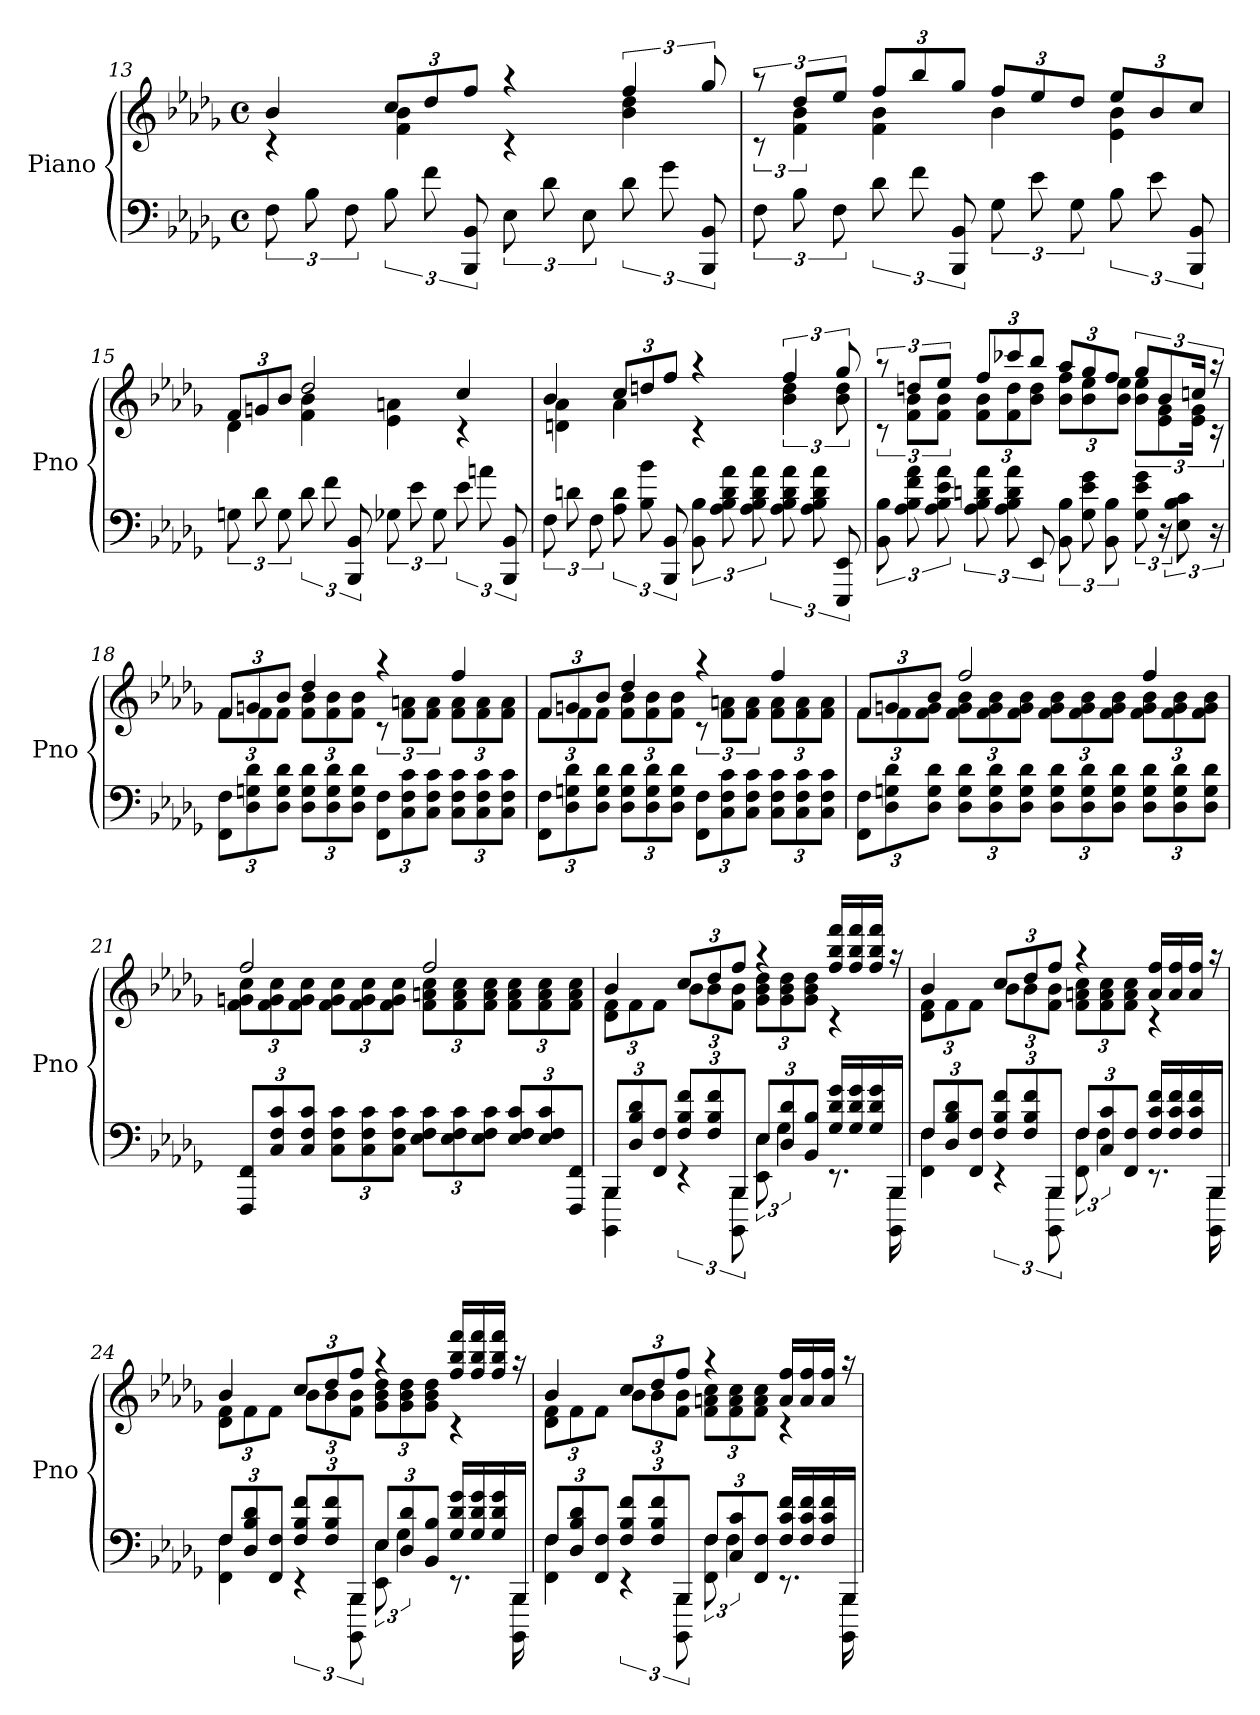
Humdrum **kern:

**kern	**kern
*part1	*part1
*staff2	*staff1
*I"Piano	*
*I'Pno	*
*clefF4	*clefG2
*k[b-e-a-d-g-]	*k[b-e-a-d-g-]
*b-:	*b-:
*M4/4	*M4/4
*met(c)	*met(c)
=13	=13
*	*^
12F	4b-	4rc
12B-	.	.
12F	.	.
12B-	12ccL	4f 4b-
12f	12dd-	.
12BBB- 12BB-	12ffJ	.
12E-	4raa	4rc
12d-	.	.
12E-	.	.
12d-	6ff	4b- 4dd-
12g-	.	.
12BBB- 12BB-	12gg-	.
=14	=14	=14
12F	12raa	12rc
12B-	12dd-L	6f 6b-
12F	12ee-J	.
12d-	12ffL	4f 4b-
12f	12bb-	.
12BBB- 12BB-	12gg-J	.
12G-	12ffL	4b-
12e-	12ee-	.
12G-	12dd-J	.
12B-	12ee-L	4e- 4b-
12e-	12b-	.
12BBB- 12BB-	12ccJ	.
=15	=15	=15
12Gn	12fL	4d-
12d-	12gn	.
12G	12b-J	.
12d-	2dd-	4f 4b-
12f	.	.
12BBB- 12BB-	.	.
12G-X	.	4e- 4an
12e-	.	.
12G-	.	.
12e-	4cc	4rc
12an	.	.
12BBB- 12BB-	.	.
=16	=16	=16
12F	4b-	4dn 4a-
12dn	.	.
12F	.	.
12A- 12d	12ccL	4a-
12B- 12b-	12ddn	.
12BBB- 12BB-	12ffJ	.
12BB- 12B-	4raa	4rc
12A- 12B- 12d 12a-	.	.
12A- 12B- 12d 12a-	.	.
12A- 12B- 12d 12a-	6ff	6b- 6dd
12A- 12B- 12d 12a-	.	.
12EEE- 12EE-	12gg-	12b- 12dd
=17	=17	=17
12BB- 12B-	12raa	12rc
12A- 12B- 12f 12a-	12ddnL	12f 12b-L
12A- 12B- 12e- 12a-	12ee-J	12f 12b-J
12A- 12B- 12dn 12a-	12ffL	12f 12b-L
12A- 12B- 12d 12a-	12ccc-X	12f 12dd
12EE-	12bb-J	12b- 12ddJ
12BB- 12B-	12aa-L	12b- 12ffL
12G- 12e- 12g-	12gg-	12b- 12ee-
12BB- 12B-	12ffJ	12b- 12ee-J
12G- 12e- 12g-	12gg-L	12b- 12ee-L
24r	12b-	12e- 12g-
12E- 12B- 12c	.	.
.	24ccnJk	24e- 24g-Jk
24r	24raa	24rc
=18	=18	=18
12FF 12FL	12fL	12fL
12D- 12Gn 12d-	12gn	12f
12D- 12G 12d-J	12b-J	12fJ
12D- 12G 12d-L	4dd-	12f 12b-L
12D- 12G 12d-	.	12f 12b-
12D- 12G 12d-J	.	12f 12b-J
12FF 12FL	4raa	12rc
12C 12F 12c	.	12f 12anL
12C 12F 12cJ	.	12f 12aJ
12C 12F 12cL	4ff	12f 12aL
12C 12F 12c	.	12f 12a
12C 12F 12cJ	.	12f 12aJ
=19	=19	=19
12FF 12FL	12fL	12fL
12D- 12Gn 12d-	12gn	12f
12D- 12G 12d-J	12b-J	12fJ
12D- 12G 12d-L	4dd-	12f 12b-L
12D- 12G 12d-	.	12f 12b-
12D- 12G 12d-J	.	12f 12b-J
12FF 12FL	4raa	12rc
12C 12F 12c	.	12f 12anL
12C 12F 12cJ	.	12f 12aJ
12C 12F 12cL	4ff	12f 12aL
12C 12F 12c	.	12f 12a
12C 12F 12cJ	.	12f 12aJ
=20	=20	=20
12FF 12FL	12fL	12fL
12D- 12Gn 12d-	12gn	12f
12D- 12G 12d-J	12b-J	12f 12gJ
12D- 12G 12d-L	2ff	12f 12g 12b-L
12D- 12G 12d-	.	12f 12g 12b-
12D- 12G 12d-J	.	12f 12g 12b-J
12D- 12G 12d-L	.	12f 12g 12b-L
12D- 12G 12d-	.	12f 12g 12b-
12D- 12G 12d-J	.	12f 12g 12b-J
12D- 12G 12d-L	4ff	12f 12g 12b-L
12D- 12G 12d-	.	12f 12g 12b-
12D- 12G 12d-J	.	12f 12g 12b-J
=21	=21	=21
12FFF 12FFL	2ff	12f 12gn 12ccL
12C 12F 12c	.	12f 12g 12cc
12C 12F 12cJ	.	12f 12g 12ccJ
12C 12F 12cL	.	12f 12g 12ccL
12C 12F 12c	.	12f 12g 12cc
12C 12F 12cJ	.	12f 12g 12ccJ
12E- 12F 12cL	2ff	12f 12an 12ccL
12E- 12F 12c	.	12f 12a 12cc
12E- 12F 12cJ	.	12f 12a 12ccJ
12E- 12F 12cL	.	12f 12a 12ccL
12E- 12F 12c	.	12f 12a 12cc
12FFF 12FFJ	.	12f 12a 12ccJ
=22	=22	=22
*^	*	*
12BBB-L	4BBBB- 4BBB-	4b-	12d- 12fL
12D- 12B- 12d-	.	.	12f
12FF 12FJ	.	.	12fJ
12F 12B- 12fL	6rEE	12ccL	12b-L
12F 12B- 12f	.	12dd-	12b-
12BBB-J	12BBBB- 12BBB-	12ffJ	12f 12b-J
12E-L	12EE- 12E-	4raa	12g- 12b- 12dd-L
12D- 12d-	6G-	.	12g- 12b- 12dd-
12BB- 12B-J	.	.	12g- 12b- 12dd-J
16G- 16d- 16g-LL	8.rEE	16ff 16bb- 16fffLL	4rc
16G- 16d- 16g-	.	16ff 16bb- 16fff	.
16G- 16d- 16g-	.	16ff 16bb- 16fffJJ	.
16BBB-JJ	16BBBB- 16BBB-	16raa	.
=23	=23	=23	=23
12FL	4FF 4F	4b-	12d- 12fL
12D- 12B- 12d-	.	.	12f
12FF 12FJ	.	.	12fJ
12F 12B- 12fL	6rEE	12ccL	12b-L
12F 12B- 12f	.	12dd-	12b-
12BBB-J	12BBBB- 12BBB-	12ffJ	12f 12b-J
12FL	12FF 12F	4raa	12f 12an 12ccL
12C 12c	6F	.	12f 12a 12cc
12FF 12FJ	.	.	12f 12a 12ccJ
16F 16c 16fLL	8.rEE	16a 16ffLL	4rc
16F 16c 16f	.	16a 16ff	.
16F 16c 16f	.	16a 16ffJJ	.
16BBB-JJ	16BBBB- 16BBB-	16raa	.
=24	=24	=24	=24
12FL	4FF 4F	4b-	12d- 12fL
12D- 12B- 12d-	.	.	12f
12FF 12FJ	.	.	12fJ
12F 12B- 12fL	6rEE	12ccL	12b-L
12F 12B- 12f	.	12dd-	12b-
12BBB-J	12BBBB- 12BBB-	12ffJ	12f 12b-J
12E-L	12EE- 12E-	4raa	12g- 12b- 12dd-L
12D- 12d-	6G-	.	12g- 12b- 12dd-
12BB- 12B-J	.	.	12g- 12b- 12dd-J
16G- 16d- 16g-LL	8.rEE	16ff 16bb- 16fffLL	4rc
16G- 16d- 16g-	.	16ff 16bb- 16fff	.
16G- 16d- 16g-	.	16ff 16bb- 16fffJJ	.
16BBB-JJ	16BBBB- 16BBB-	16raa	.
=25	=25	=25	=25
12FL	4FF 4F	4b-	12d- 12fL
12D- 12B- 12d-	.	.	12f
12FF 12FJ	.	.	12fJ
12F 12B- 12fL	6rEE	12ccL	12b-L
12F 12B- 12f	.	12dd-	12b-
12BBB-J	12BBBB- 12BBB-	12ffJ	12f 12b-J
12FL	12FF 12F	4raa	12f 12an 12ccL
12C 12c	6F	.	12f 12a 12cc
12FF 12FJ	.	.	12f 12a 12ccJ
16F 16c 16fLL	8.rEE	16a 16ffLL	4rc
16F 16c 16f	.	16a 16ff	.
16F 16c 16f	.	16a 16ffJJ	.
16BBB-JJ	16BBBB- 16BBB-	16raa	.
*v	*v	*	*
*	*v	*v
=	=
*-	*-
